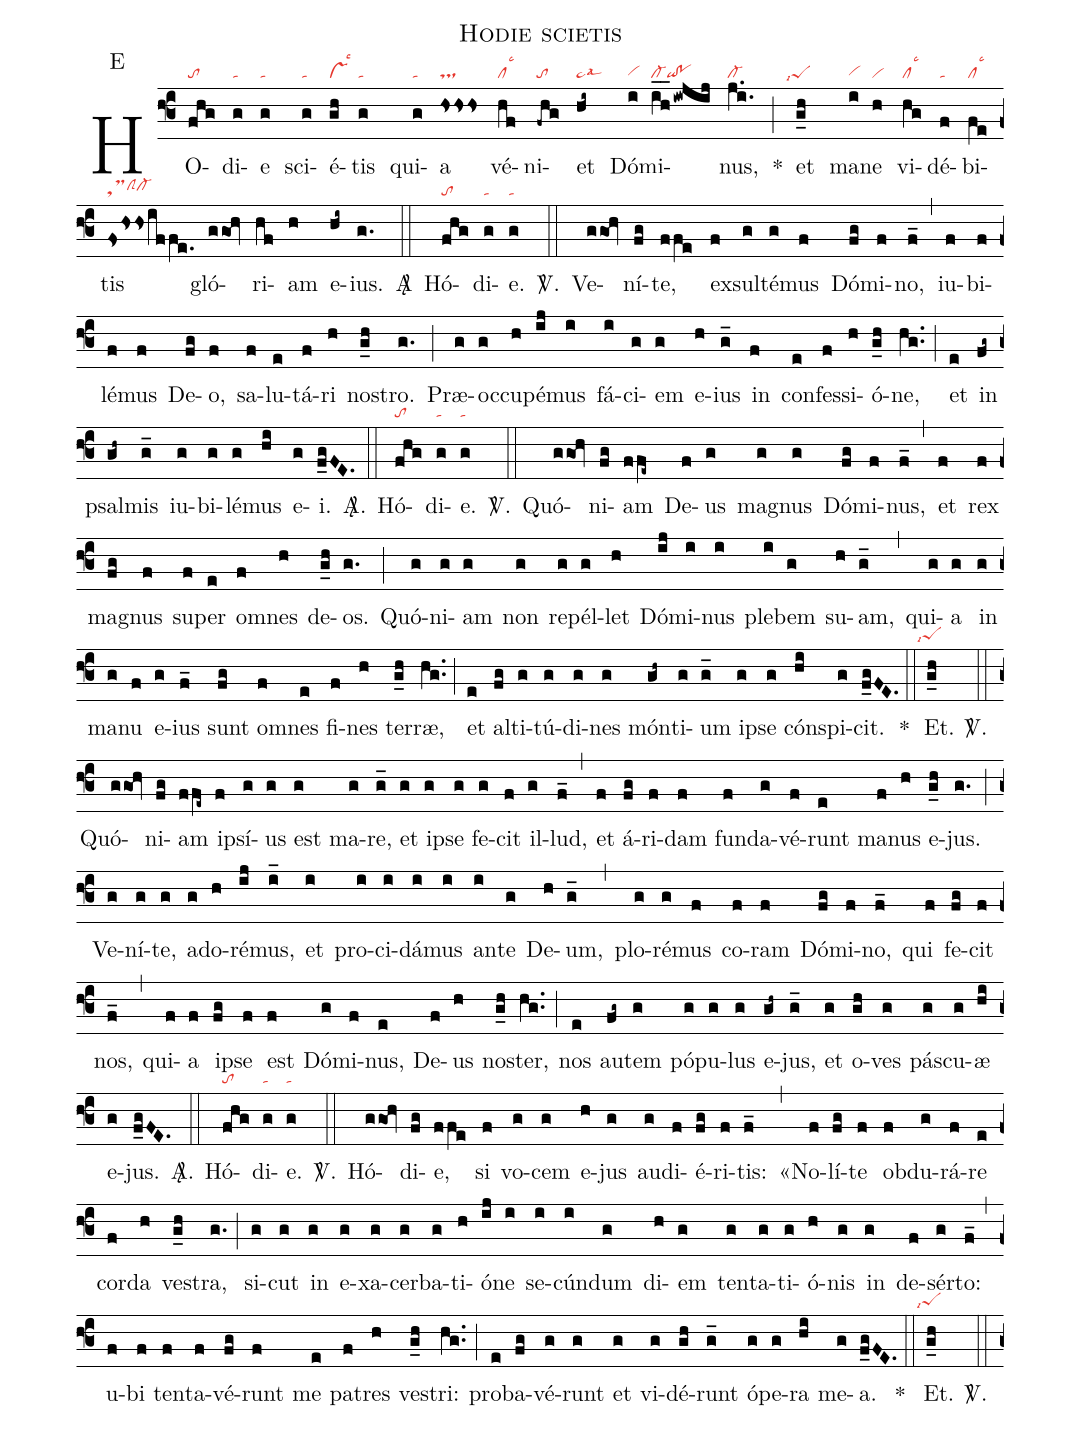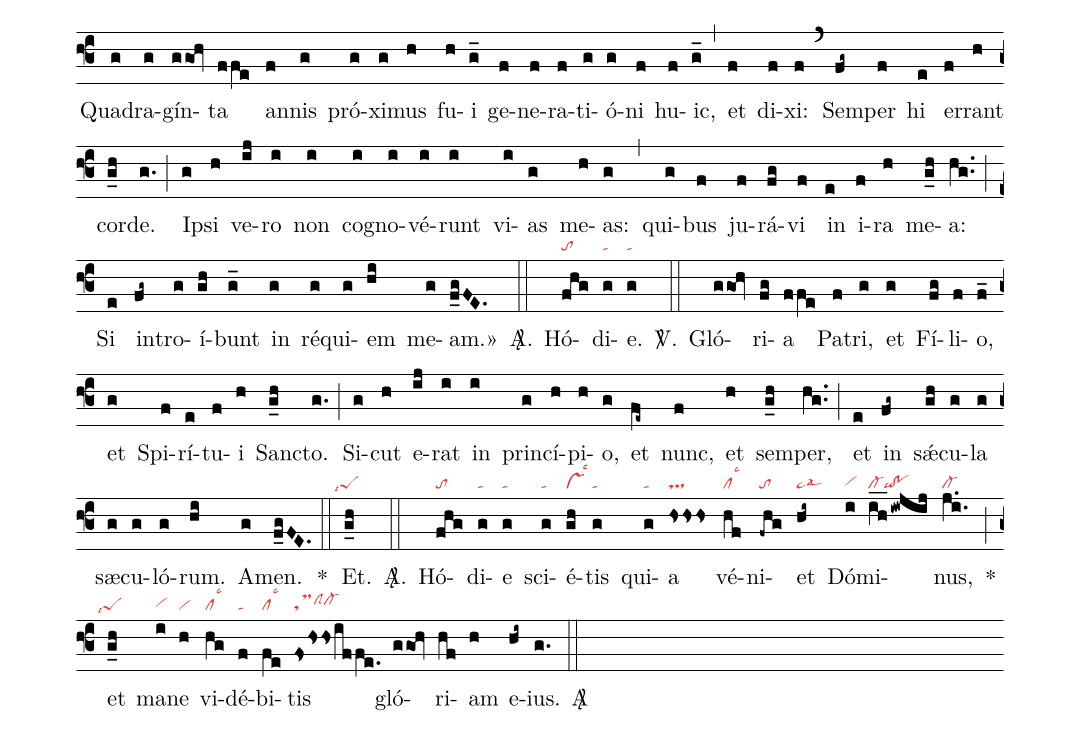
name: Hodie scietis;
annotation: E;
nabc-lines: 1;
%%
(f3)
HO(fhg|to)di(g|ta)e(g|ta) sci(g|ta)é(gh|vslsc3)tis(g|ta) qui(g|ta)a(hshshs|ts) vé(hf|cllsc3)ni(-fhg|to)et(hi~|ta>lsal3) Dó(i|vihg)mi(ih__iwjij|cl-qi!po)nus,(j.i.|cl-) *(;)
et(g_h|```peSlsi7) ma(i|vihg)ne(h|vi) vi(hg|cllsc3)dé(f|ta)bi(fe|cllsc3)tis(fshshsiffe.|tsMclShhcl-hh) gló(ggOh)ri(hf)am(h) e(hi~)ius.(g.) <sp>A/</sp>(::)

Hó(fhg|to)di(g|ta)e.(g|ta) <sp>V/</sp>.(::)

Ve(g/goh)ní(fg)te,(f/fe) ex(f)sul(g)té(g)mus(f) Dó(fg)mi(f)no,(f_) (,)
iu(f)bi(f)lé(f)mus(f) De(fg)o,(f) sa(f)lu(e)tá(f)ri(h) no(g_h)stro.(g.) (;)
Præ(g)oc(g)cu(h)pé(ij)mus(i) fá(i)ci(g)em(g) e(h)ius(g_) in(f) con(e)fes(f)si(h)ó(g_h)ne,(hg..) (;)
et(e) in(fg~) psal(gh~)mis(g_) iu(g)bi(g)lé(g)mus(hi) e(g)i.(f_gFE.) <sp>A/</sp>.(::)

Hó(fhg|to)di(g|ta)e.(g|ta) <sp>V/</sp>.(::)

Quó(g/goh)ni(fg)am(f/fe~) De(f)us(g) ma(g)gnus(g) Dó(fg)mi(f)nus,(f_) (,)
et(f) rex(f) ma(fg)gnus(f) su(f)per(e) om(f)nes(h) de(g_h)os.(g.) (;)
Quó(g)ni(g)am(g) non(g) re(g)pél(g)let(h) Dó(ij)mi(i)nus(i) ple(i)bem(g) su(h)am,(g_) (,)
qui(g)a(g) in(g) ma(g)nu(f) e(g)ius(f_) sunt(fg) om(f)nes(e) fi(f)nes(h) ter(g_h)ræ,(hg..) (;)
et(e) al(fg)ti(g)tú(g)di(g)nes(g) món(gh~)ti(g)um(g_) i(g)pse(g) cón(hi)spi(g)cit.(f_gFE.) *(::)

Et.(g_h|```peSlsi7) <sp>V/</sp>.(::)

Quó(g/goh)ni(fg)am(f/fe~) i(f)psí(g)us(g) est(g) ma(g)re,(g_) et(g) i(g)pse(g) fe(g)cit(f) il(g)lud,(f_) (,)
et(f) á(fg)ri(f)dam(f) fun(f)da(g)vé(f)runt(e) ma(f)nus(h) e(g_h)jus.(g.) (;)
Ve(g)ní(g)te,(g) a(g)do(h)ré(ij)mus,(i_) et(i) pro(i)ci(i)dá(i)mus(i) an(i)te(g) De(h)um,(g_) (,)
plo(g)ré(g)mus(f) co(f)ram(f) Dó(fg)mi(f)no,(f_) qui(f) fe(fg)cit(f) nos,(f_) (,)
qui(f)a(f) i(fg)pse(f) est(f) Dó(g)mi(f)nus,(e) De(f)us(h) no(g_h)ster,(hg..) (;)
nos(e) au(fg~)tem(g) pó(g)pu(g)lus(g) e(gh~)jus,(g_) et(g) o(gh)ves(g) pá(g)scu(g)æ(hi) e(g)jus.(f_gFE.) <sp>A/</sp>.(::)

Hó(fhg|to)di(g|ta)e.(g|ta) <sp>V/</sp>.(::)

Hó(g/goh)di(fg)e,(f/fe) si(f) vo(g)cem(g) e(h)jus(g) au(g)di(f)é(fg)ri(f)tis:(f_) (,)
«No(f)lí(fg)te(f) ob(f)du(g)rá(f)re(e) cor(f)da(h) ve(g_h)stra,(g.) (;)
si(g)cut(g) in(g) e(g)xa(g)cer(g)ba(g)ti(h)ó(ij)ne(i) se(i)cún(i)dum(g) di(h)em(g) ten(g)ta(g)ti(g)ó(h)nis(g) in(g) de(f)sér(g)to:(f_) (,)
u(f)bi(f) ten(f)ta(f)vé(fg)runt(f) me(e) pa(f)tres(h) ve(g_h)stri:(hg..) (;)
pro(e)ba(fg)vé(g)runt(g) et(g) vi(g)dé(gh)runt(g_) ó(g)pe(g)ra(hi) me(g)a.(f_gFE.) *(::)

Et.(g_h|```peSlsi7) <sp>V/</sp>.(::)

Qua(g)dra(g)gín(g/goh)ta(f/fe) an(f)nis(g) pró(g)xi(g)mus(h) fu(h)i(g_) ge(f)ne(f)ra(f)ti(g)ó(g)ni(f) hu(f)ic,(g_) (,)
et(f) di(f)xi:(f) (`)
Sem(fg~)per(f) hi(e) er(f)rant(h) cor(g_h)de.(g.) (;)
I(g)psi(h) ve(ij)ro(i) non(i) co(i)gno(i)vé(i)runt(i) vi(i)as(g) me(h)as:(g) (,)
qui(g)bus(f) ju(f)rá(fg)vi(f) in(e) i(f)ra(h) me(g_h)a:(hg..) (;)
Si(e) in(fg~)tro(g)í(gh)bunt(g_) in(g) ré(g)qui(g)em(hi) me(g)am.»(f_gFE.) <sp>A/</sp>.(::)

Hó(fhg|to)di(g|ta)e.(g|ta) <sp>V/</sp>.(::)

Gló(g/goh)ri(fg)a(f/fe) Pa(f)tri,(g) et(g) Fí(fg)li(f)o,(f_) et(g) Spi(f)rí(e)tu(f)i(h) San(g_h)cto.(g.) (;)
Si(g)cut(h) e(ij)rat(i) in(i) prin(g)cí(h)pi(h)o,(g) et(fe~) nunc,(f) et(h) sem(g_h)per,(hg..) (;)
et(e) in(fg~) sǽ(gh)cu(g)la(g) sæ(g)cu(g)ló(g)rum.(hi) A(g)men.(f_gFE.) *(::)

Et.(g_h|```peSlsi7) <sp>A/</sp>.(::)

Hó(fhg|to)di(g|ta)e(g|ta) sci(g|ta)é(gh|vslsc3)tis(g|ta) qui(g|ta)a(hshshs|ts) vé(hf|cllsc3)ni(-fhg|to)et(hi~|ta>lsal3) Dó(i|vihg)mi(ih__iwjij|cl-qi!po)nus,(j.i.|cl-) *(;)
et(g_h|```peSlsi7) ma(i|vihg)ne(h|vi) vi(hg|cllsc3)dé(f|ta)bi(fe|cllsc3)tis(fshshsiffe.|tsMclShhcl-hh) gló(ggOh)ri(hf)am(h) e(hi~)ius.(g.) <sp>A/</sp>(::)
